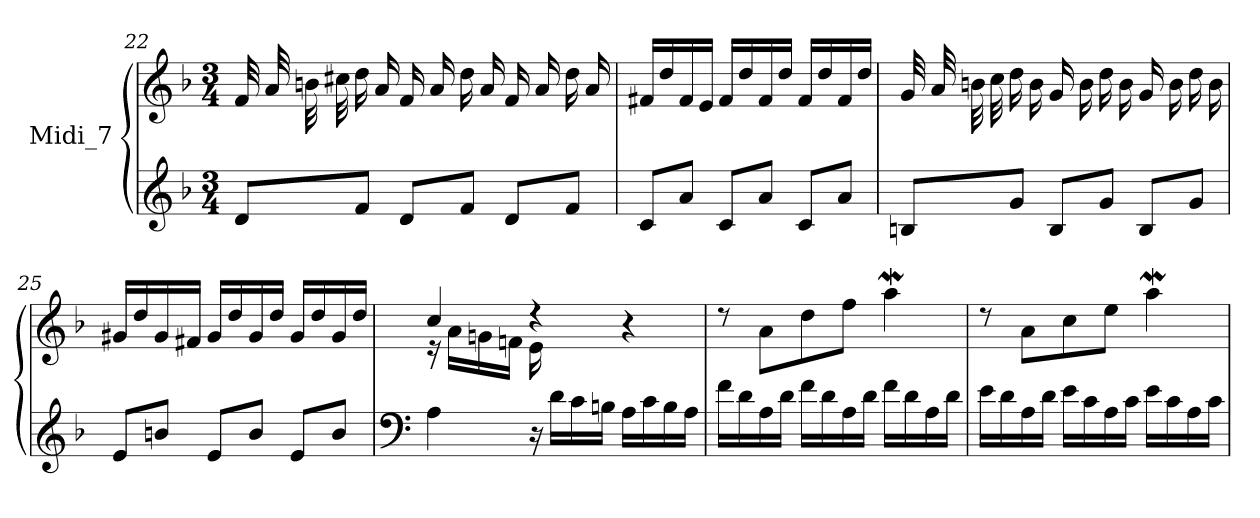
**kern	**kern
*part1	*part1
*staff2	*staff1
*I"Midi_7	*
!!LO:LB:g=z
*clefG2	*clefG2
*k[b-]	*k[b-]
*F:	*F:
*M3/4	*M3/4
=22	=22
8d/L	32fLLL
.	32a
.	32bn
.	32cc#X
8f/J	16dd
.	16aJJ
8d/L	16fLL
.	16a
8f/J	16dd
.	16aJJ
8d/L	16fLL
.	16a
8f/J	16dd
.	16aJJ
=23	=23
8c/L	16f#XLL
.	16dd
8a/J	16f#
.	16eJJ
8c/L	16f#LL
.	16dd
8a/J	16f#
.	16ddJJ
8c/L	16f#LL
.	16dd
8a/J	16f#
.	16ddJJ
=24	=24
8Bn/L	32gLLL
.	32a
.	32bn
.	32cc
8g/J	16dd
.	16bJJ
8B/L	16gLL
.	16b
8g/J	16dd
.	16bJJ
8B/L	16gLL
.	16b
8g/J	16dd
.	16bJJ
!!LO:LB:g=z
=25	=25
*	*^
!	!	!LO:N:vis=1
8e/L	16g#X/LL	2.ryy
.	16dd/	.
8bn/J	16g#/	.
.	16f#X/JJ	.
8e/L	16g#LL	.
.	16dd	.
8b/J	16g#	.
.	16ddJJ	.
8e/L	16g#LL	.
.	16dd	.
8b/J	16g#	.
.	16ddJJ	.
=26	=26	=26
*clefF4	*	*
4A	4cc/	16r
.	.	16aLL
.	.	16gn
.	.	16fnJJ
16r	4r	16e\
16dLL	.	16ryy
16c	.	8ryy
16BnJJ	.	.
16ALL	4r	4ryy
16c	.	.
16B	.	.
16AJJ	.	.
=27	=27	=27
!	!	!LO:N:vis=1
16fLL	8r	2.ryy
16d	.	.
16A	8a\L	.
16dJJ	.	.
16fLL	8dd\	.
16d	.	.
16A	8ff\J	.
16dJJ	.	.
16fLL	4aaW\	.
16d	.	.
16A	.	.
16dJJ	.	.
!!LO:LB:g=z	!!
=28	=28	=28
!	!	!LO:N:vis=1
16eLL	8r	2.ryy
16d	.	.
16A	8a\L	.
16dJJ	.	.
16eLL	8cc\	.
16c	.	.
16A	8ee\J	.
16cJJ	.	.
16eLL	4aaW\	.
16c	.	.
16A	.	.
16cJJ	.	.
*	*v	*v
=	=
*-	*-
